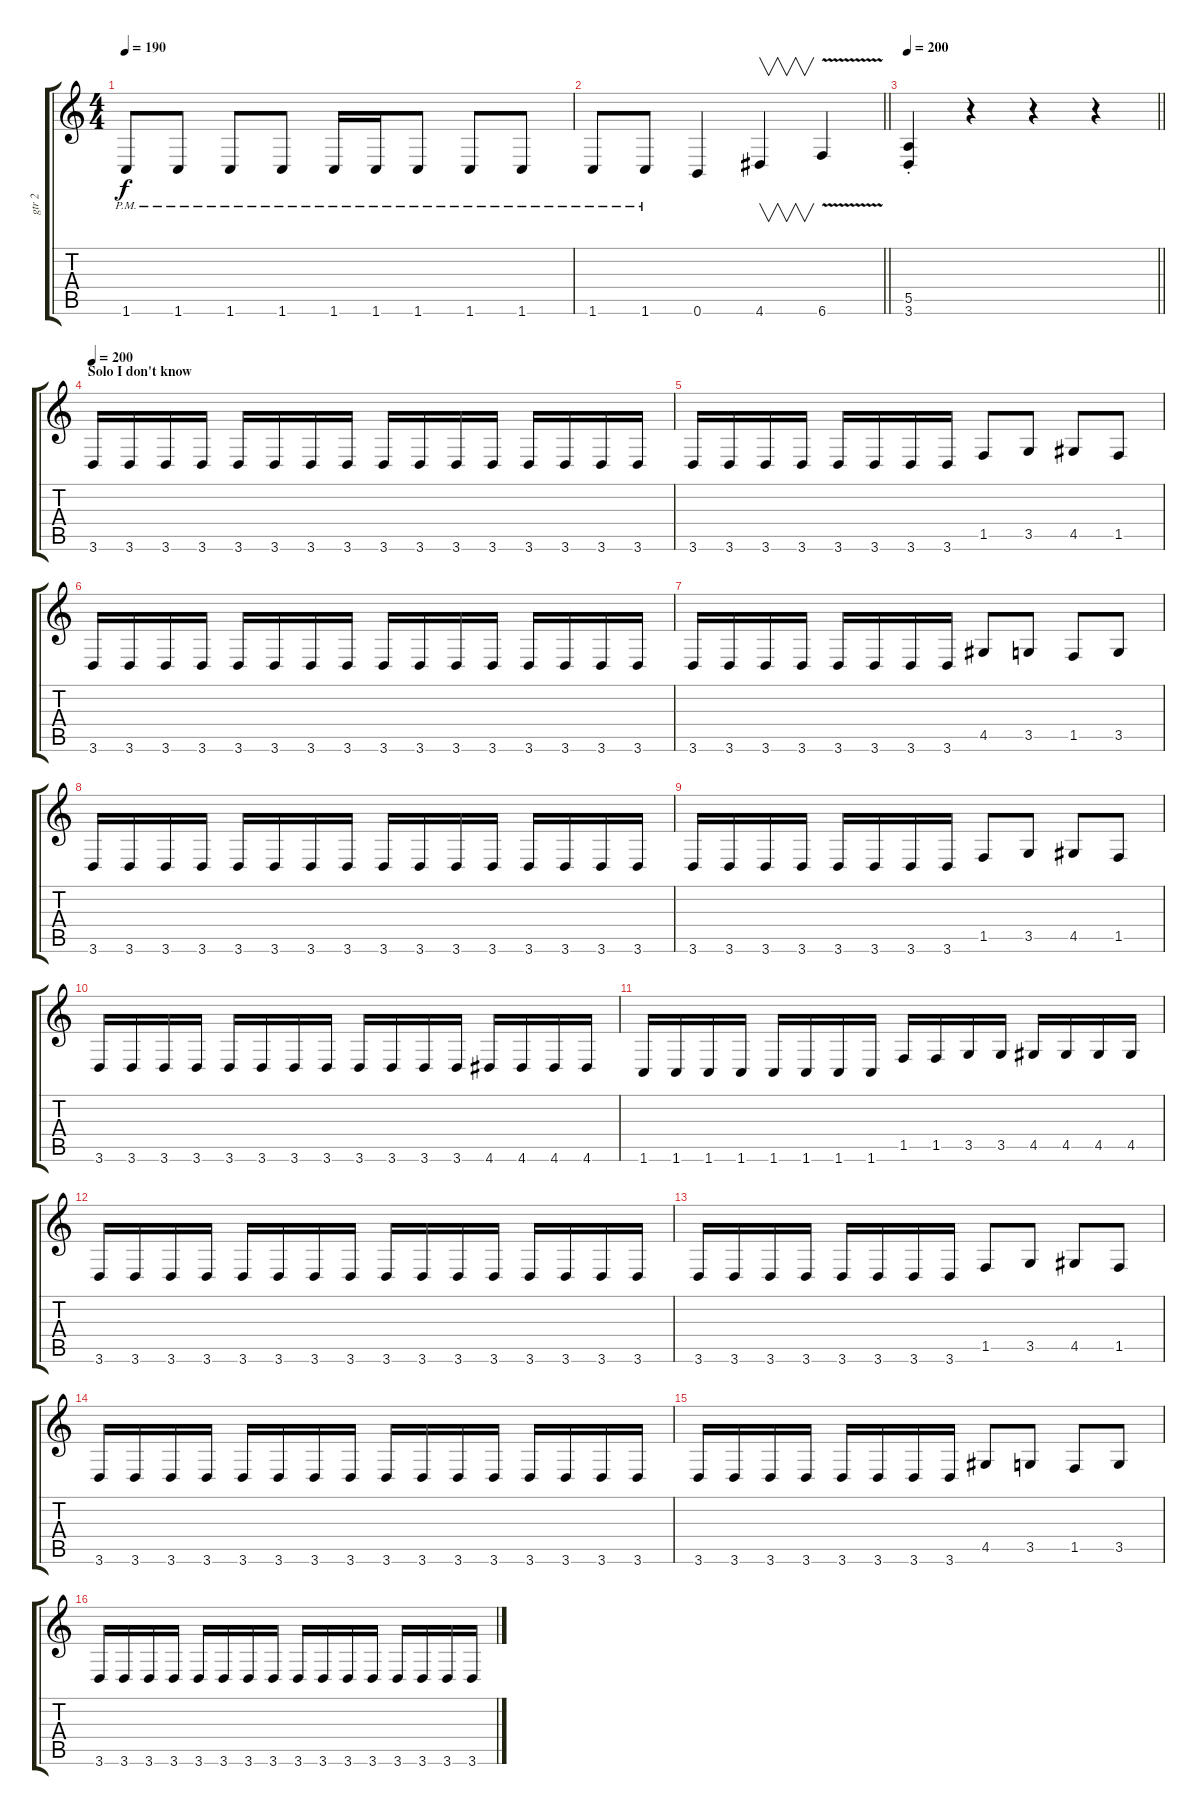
\track ("gtr 2" "gtr 2") {instrument overdrivenguitar}
\staff {score tabs}
\tuning (B3 Gb3 D3 A2 E2 B1) {hide}
\ts (4 4)
\tempo 190
\clef g2
\ks c
1.6{pm}.8{dy f} 1.6{pm}.8 1.6{pm}.8 1.6{pm}.8 1.6{pm}.16 1.6{pm}.16 1.6{pm}.8 1.6{pm}.8 1.6{pm}.8 |
\barLineRight lightlight
1.6{pm}.8 1.6{pm}.8 0.6.4 4.6.4{v} 6.6{v}.4 |
\tempo 200
\barLineRight lightlight
(5.5{st} 3.6{st}).4 r.4 r.4 r.4 |
\section ("" "Solo I don't know")
\tempo 200
3.6.16 3.6.16 3.6.16 3.6.16 3.6.16 3.6.16 3.6.16 3.6.16 3.6.16 3.6.16 3.6.16 3.6.16 3.6.16 3.6.16 3.6.16 3.6.16 |
3.6.16 3.6.16 3.6.16 3.6.16 3.6.16 3.6.16 3.6.16 3.6.16 1.5.8 3.5.8 4.5.8 1.5.8 |
3.6.16 3.6.16 3.6.16 3.6.16 3.6.16 3.6.16 3.6.16 3.6.16 3.6.16 3.6.16 3.6.16 3.6.16 3.6.16 3.6.16 3.6.16 3.6.16 |
3.6.16 3.6.16 3.6.16 3.6.16 3.6.16 3.6.16 3.6.16 3.6.16 4.5.8 3.5.8 1.5.8 3.5.8 |
3.6.16 3.6.16 3.6.16 3.6.16 3.6.16 3.6.16 3.6.16 3.6.16 3.6.16 3.6.16 3.6.16 3.6.16 3.6.16 3.6.16 3.6.16 3.6.16 |
3.6.16 3.6.16 3.6.16 3.6.16 3.6.16 3.6.16 3.6.16 3.6.16 1.5.8 3.5.8 4.5.8 1.5.8 |
3.6.16 3.6.16 3.6.16 3.6.16 3.6.16 3.6.16 3.6.16 3.6.16 3.6.16 3.6.16 3.6.16 3.6.16 4.6.16 4.6.16 4.6.16 4.6.16 |
1.6.16 1.6.16 1.6.16 1.6.16 1.6.16 1.6.16 1.6.16 1.6.16 1.5.16 1.5.16 3.5.16 3.5.16 4.5.16 4.5.16 4.5.16 4.5.16 |
3.6.16 3.6.16 3.6.16 3.6.16 3.6.16 3.6.16 3.6.16 3.6.16 3.6.16 3.6.16 3.6.16 3.6.16 3.6.16 3.6.16 3.6.16 3.6.16 |
3.6.16 3.6.16 3.6.16 3.6.16 3.6.16 3.6.16 3.6.16 3.6.16 1.5.8 3.5.8 4.5.8 1.5.8 |
3.6.16 3.6.16 3.6.16 3.6.16 3.6.16 3.6.16 3.6.16 3.6.16 3.6.16 3.6.16 3.6.16 3.6.16 3.6.16 3.6.16 3.6.16 3.6.16 |
3.6.16 3.6.16 3.6.16 3.6.16 3.6.16 3.6.16 3.6.16 3.6.16 4.5.8 3.5.8 1.5.8 3.5.8 |
3.6.16 3.6.16 3.6.16 3.6.16 3.6.16 3.6.16 3.6.16 3.6.16 3.6.16 3.6.16 3.6.16 3.6.16 3.6.16 3.6.16 3.6.16 3.6.16
